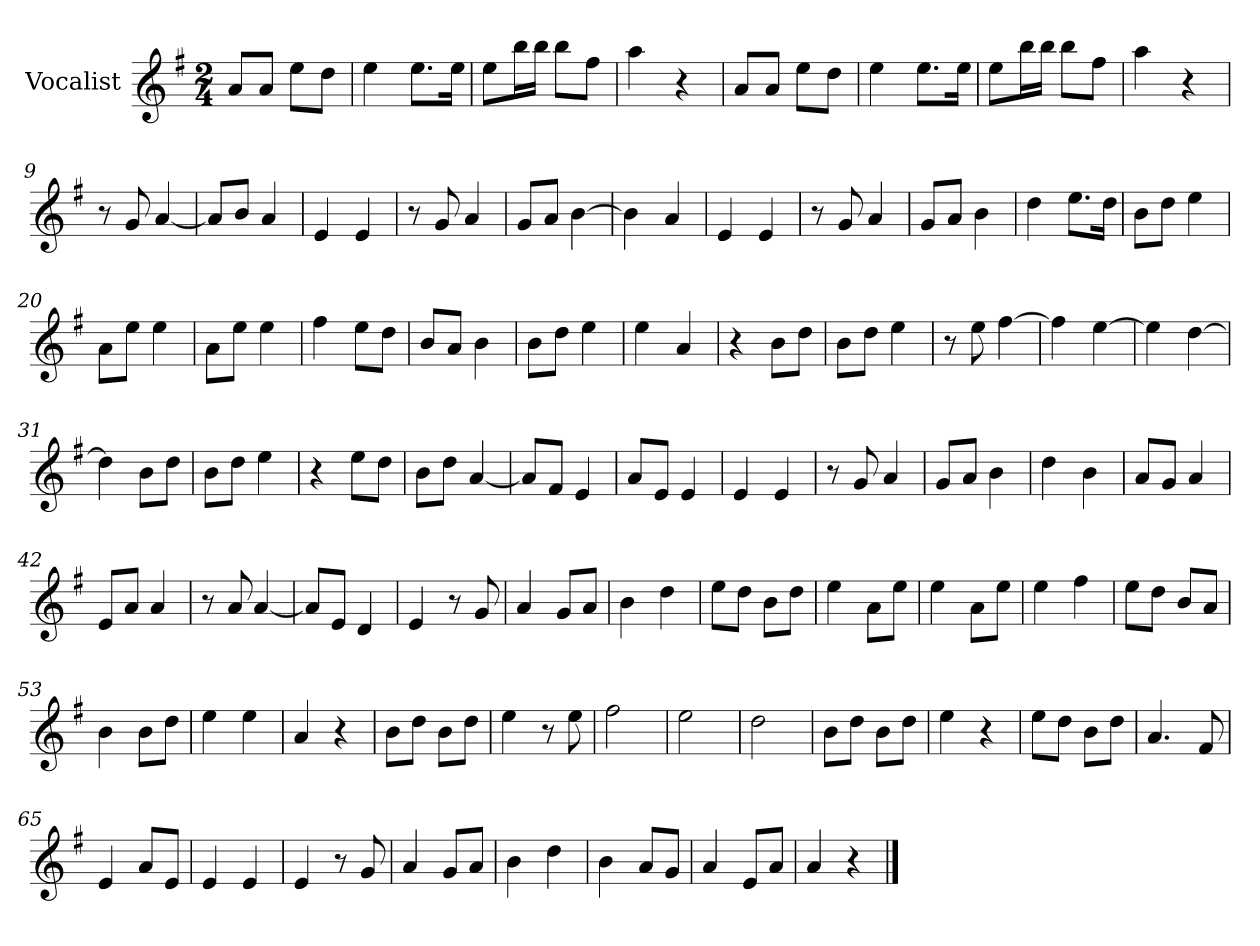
**kern
*part1
*staff1
*I"Vocalist
*clefG2
*k[f#]
*M2/4
=1
8a/L
8a/J
8ee\L
8dd\J
=2
4ee
8.ee\L
16ee\Jk
=3
8ee\L
16bb\L
16bb\JJ
8bb\L
8ff#\J
=4
4aa
4r
=5
8a/L
8a/J
8ee\L
8dd\J
=6
4ee
8.ee\L
16ee\Jk
=7
8ee\L
16bb\L
16bb\JJ
8bb\L
8ff#\J
=8
4aa
4r
=9
8r
8g
[4a
=10
8a/L]
8b/J
4a
=11
4e
4e
=12
8r
8g
4a
=13
8g/L
8a/J
[4b
=14
4b]
4a
=15
4e
4e
=16
8r
8g
4a
=17
8g/L
8a/J
4b
=18
4dd
8.ee\L
16dd\Jk
=19
8b\L
8dd\J
4ee
=20
8a\L
8ee\J
4ee
=21
8a\L
8ee\J
4ee
=22
4ff#
8ee\L
8dd\J
=23
8b/L
8a/J
4b
=24
8b\L
8dd\J
4ee
=25
4ee
4a
=26
4r
8b\L
8dd\J
=27
8b\L
8dd\J
4ee
=28
8r
8ee
[4ff#
=29
4ff#]
[4ee
=30
4ee]
[4dd
=31
4dd]
8b\L
8dd\J
=32
8b\L
8dd\J
4ee
=33
4r
8ee\L
8dd\J
=34
8b\L
8dd\J
[4a
=35
8a/L]
8f#/J
4e
=36
8a/L
8e/J
4e
=37
4e
4e
=38
8r
8g
4a
=39
8g/L
8a/J
4b
=40
4dd
4b
=41
8a/L
8g/J
4a
=42
8e/L
8a/J
4a
=43
8r
8a
[4a
=44
8a/L]
8e/J
4d
=45
4e
8r
8g
=46
4a
8g/L
8a/J
=47
4b
4dd
=48
8ee\L
8dd\J
8b\L
8dd\J
=49
4ee
8a\L
8ee\J
=50
4ee
8a\L
8ee\J
=51
4ee
4ff#
=52
8ee\L
8dd\J
8b/L
8a/J
=53
4b
8b\L
8dd\J
=54
4ee
4ee
=55
4a
4r
=56
8b\L
8dd\J
8b\L
8dd\J
=57
4ee
8r
8ee
=58
2ff#
=59
2ee
=60
2dd
=61
8b\L
8dd\J
8b\L
8dd\J
=62
4ee
4r
=63
8ee\L
8dd\J
8b\L
8dd\J
=64
4.a
8f#
=65
4e
8a/L
8e/J
=66
4e
4e
=67
4e
8r
8g
=68
4a
8g/L
8a/J
=69
4b
4dd
=70
4b
8a/L
8g/J
=71
4a
8e/L
8a/J
=72
4a
4r
==
*-
